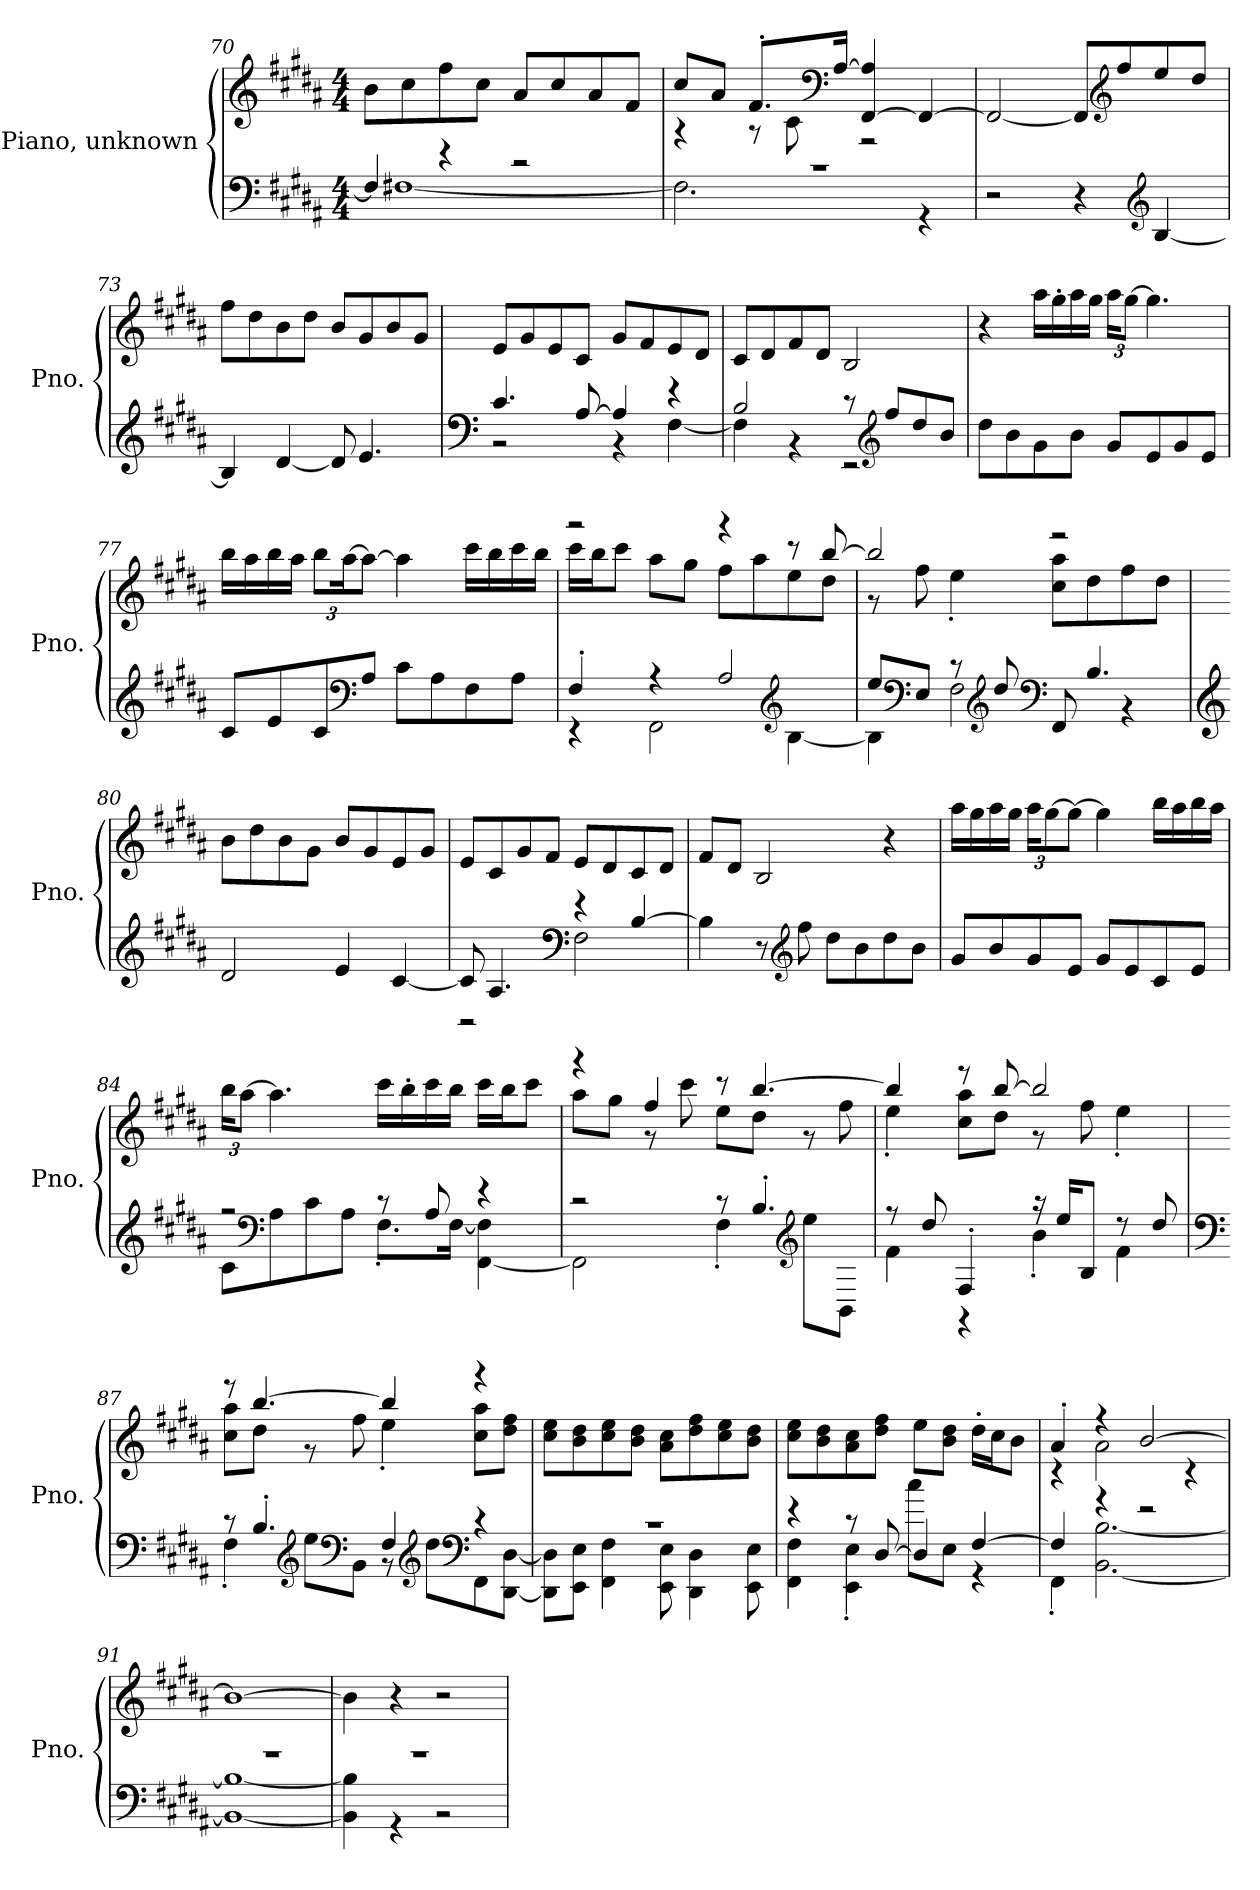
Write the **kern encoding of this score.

**kern	**kern
*part1	*part1
*staff2	*staff1
*I"Piano, unknown	*
*I'Pno.	*
!!LO:LB:g=z
*clefF4	*clefG2
*k[f#c#g#d#a#]	*k[f#c#g#d#a#]
*M4/4	*M4/4
=70	=70
*^	*
4F##/]	[1F#X	8b\L
.	.	8cc#\
4r	.	8ff#\
.	.	8cc#\J
2r	.	8a#/L
.	.	8cc#/
.	.	8a#/
.	.	8f#/J
=71	=71	=71
*	*	*^
1r	2.F#\]	8cc#/L	4r
.	.	8a#/J	.
.	.	8.f#'/L	8r
.	.	.	8c#\
*	*	*clefF4	*
.	.	[16A#/Jk	.
.	.	[4FF#/ 4A#/]	2r
.	4r	4FF#/_	.
*v	*v	*	*
*	*v	*v
=72	=72
2r	2FF#/_
4r	8FF#/L]
*	*clefG2
.	8ff#/
*clefG2	*
[4B/	8ee/
.	8dd#/J
=73	=73
4B/]	8ff#\L
.	8dd#\
[4d#/	8b\
.	8dd#\J
8d#/]	8b/L
4.e/	8g#/
.	8b/
.	8g#/J
!!LO:LB:g=z
=74	=74
*clefF4	*
*^	*
4.c#/	2r	8e/L
.	.	8g#/
.	.	8e/
[8A#/	.	8c#/J
4A#/]	4r	8g#/L
.	.	8f#/
4r	[4F#\	8e/
.	.	8d#/J
=75	=75	=75
2B/	4F#\]	8c#/L
.	.	8d#/
.	4r	8f#/
.	.	8d#/J
8r	2r	2B/
*clefG2	*	*
8ff#/L	.	.
8dd#/	.	.
8b/J	.	.
*v	*v	*
=76	=76
8dd#\L	4r
8b\	.
8g#\	16aa#\LL
.	16gg#'\
8b\J	16aa#\
.	16gg#\JJ
*	*Xbrackettup
8g#/L	24aa#\KL
.	[12gg#\J
8e/	4.gg#\]
8g#/	.
8e/J	.
!!LO:LB:g=z
=77	=77
8c#/L	16bb\LL
.	16aa#\
8e/	16bb\
.	16aa#\JJ
8c#/	12bb\L
.	[24aa#\K
*clefF4	*
8A#/J	8aa#\J_
8c#\L	4aa#\]
8A#\	.
8F#\	16ccc#\LL
.	16bb\
8A#\J	16ccc#\
.	16bb\JJ
=78	=78
*^	*^
4F#'/	4r	2r	16ccc#\LL
.	.	.	16bb\J
.	.	.	8ccc#\J
4r	2FF#\	.	8aa#\L
.	.	.	8gg#\J
2A#/	.	4r	8ff#\L
.	.	.	8aa#\
*clefG2	*	*	*
.	[4B\	8r	8ee\
.	.	[8bb/	8dd#\J
!!LO:PB:g=z	!!
=79	=79	=79	=79
8ee/L	4B\]	2bb/]	8r
*clefF4	*	*	*
8E/J	.	.	8ff#\
8r	2F#\	.	4ee'\
*clefG2	*	*	*
8dd#/	.	.	.
*clefF4	*	*	*
8FF#/	.	2r	8cc#\ 8aa#\L
4.B/	.	.	8dd#\
.	4r	.	8ff#\
.	.	.	8dd#\J
*v	*v	*	*
*	*v	*v
=80	=80
*clefG2	*
2d#/	8b\L
.	8dd#\
.	8b\
.	8g#\J
4e/	8b/L
.	8g#/
[4c#/	8e/
.	8g#/J
=81	=81
*^	*
8c#/]	2r	8e/L
4.A#/	.	8c#/
.	.	8g#/
.	.	8f#/J
*clefF4	*	*
4r	2F#\	8e/L
.	.	8d#/
[4B/	.	8c#/
.	.	8d#/J
*v	*v	*
!!LO:LB:g=z
=82	=82
4B\]	8f#/L
.	8d#/J
8r	2B/
*clefG2	*
8ff#\	.
8dd#\L	.
8b\	.
8dd#\	4r
8b\J	.
=83	=83
8g#/L	16aa#\LL
.	16gg#\
8b/	16aa#\
.	16gg#\JJ
8g#/	24aa#\KL
.	[12gg#\
8e/J	8gg#\J_
8g#/L	4gg#\]
8e/	.
8c#/	16bb\LL
.	16aa#\
8e/J	16bb\
.	16aa#\JJ
=84	=84
*^	*
2r	8c#\L	24bb\KL
.	.	[12aa#\J
*clefF4	*	*
.	8A#\	4.aa#\]
.	8c#\	.
.	8A#\J	.
8r	8.F#'\L	16ccc#\LL
.	.	16bb'\
8A#/	.	16ccc#\
.	[16F#\Jk	16bb\JJ
4r	[4FF#\ 4F#\]	16ccc#\LL
.	.	16bb\J
.	.	8ccc#\J
!!LO:LB:g=z
=85	=85	=85
*	*	*^
2r	2FF#\]	4r	8aa#\L
.	.	.	8gg#\J
.	.	4ff#/	8r
.	.	.	8ccc#\
8r	4F#'\	8r	8ee\L
4.B'/	.	[4.bb/	8dd#\J
*clefG2	*	*	*
.	8ee\L	.	8r
.	8BB\J	.	8ff#\
=86	=86	=86	=86
8r	4f#\	4bb/]	4ee'\
8dd#/	.	.	.
4F#'/	4r	8r	8cc#\ 8aa#\L
.	.	[8bb/	8dd#\J
16r	4b'\	2bb/]	8r
16ee/KL	.	.	.
8B/J	.	.	8ff#\
8r	4f#\	.	4ee'\
8dd#/	.	.	.
=87	=87	=87	=87
*clefF4	*	*	*
8r	4F#'\	8r	8cc#\ 8aa#\L
4.B'/	.	[4.bb/	8dd#\J
*clefG2	*	*	*
.	8ee\L	.	8r
*clefF4	*	*	*
.	8BB\J	.	8ff#\
4F#/	8r	4bb/]	4ee'\
*clefG2	*	*	*
.	8dd#\L	.	.
*clefF4	*	*	*
4r	8FF#\	4r	8cc#\ 8aa#\L
.	[8DD#\ [8D#\J	.	8dd#\ 8ff#\J
*	*	*v	*v
!!LO:LB:g=z
=88	=88	=88
1r	8DD#\] 8D#\]L	8cc#\ 8ee\L
.	8EE\ 8E\J	8b\ 8dd#\
.	4FF#\ 4F#\	8cc#\ 8ee\
.	.	8b\ 8dd#\J
.	8EE\ 8E\	8a#\ 8cc#\L
.	4DD#\ 4D#\	8dd#\ 8ff#\
.	.	8cc#\ 8ee\
.	8EE\ 8E\	8b\ 8dd#\J
=89	=89	=89
4r	4FF#\ 4F#\	8cc#\ 8ee\L
.	.	8b\ 8dd#\
8r	4EE\' 4E\'	8a#\ 8cc#\
[8D#/	.	8dd#\ 8ff#\J
4D#/]	8cc#\L	8ee\L
.	8E\J	8b\ 8dd#\J
[4F#/	4r	16dd#'\LL
.	.	16cc#\J
.	.	8b\J
=90	=90	=90
*	*	*^
4F#/]	4FF#'\	4a#'/	4r
4r	[2.BB\ [2.B\	4r	2a#\
2r	.	[2b/	.
.	.	.	4r
*	*	*v	*v
=91	=91	=91
1r	1BB_ 1B_	1b_
=92	=92	=92
1r	4BB\] 4B\]	4b\]
.	4r	4r
.	2r	2r
*v	*v	*
=	=
*-	*-
